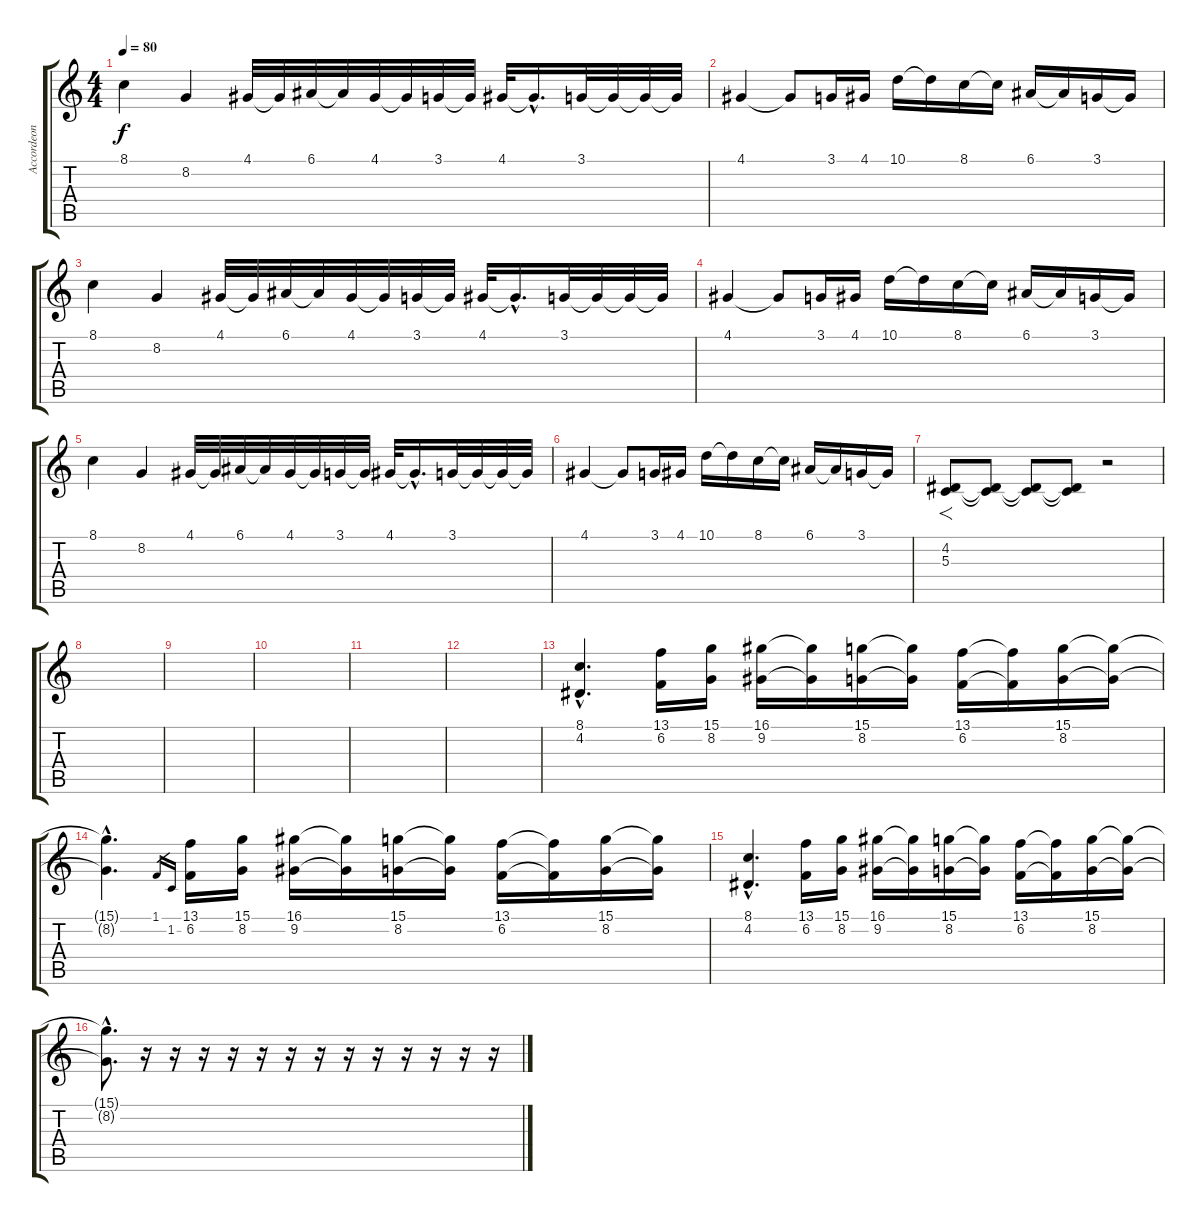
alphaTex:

\track ("Accordeon" "Accordeon") {instrument accordion}
\staff {score tabs}
\tuning (E4 B3 G3 D3 A2 E2) {hide}
\ts (4 4)
\tempo 80
\clef g2
\ks c
8.1.4{dy f} 8.2.4 4.1.32 4.1{t}.32 6.1.32 6.1{t}.32 4.1.32 4.1{t}.32 3.1.32 3.1{t}.32 4.1.32 4.1{hac t}.16{d} 3.1.32 3.1{t}.32 3.1{t}.32 3.1{t}.32 |
4.1.4 4.1{t}.8 3.1.16 4.1.16 10.1.16 10.1{t}.16 8.1.16 8.1{t}.16 6.1.16 6.1{t}.16 3.1.16 3.1{t}.16 |
8.1.4 8.2.4 4.1.32 4.1{t}.32 6.1.32 6.1{t}.32 4.1.32 4.1{t}.32 3.1.32 3.1{t}.32 4.1.32 4.1{hac t}.16{d} 3.1.32 3.1{t}.32 3.1{t}.32 3.1{t}.32 |
4.1.4 4.1{t}.8 3.1.16 4.1.16 10.1.16 10.1{t}.16 8.1.16 8.1{t}.16 6.1.16 6.1{t}.16 3.1.16 3.1{t}.16 |
8.1.4 8.2.4 4.1.32 4.1{t}.32 6.1.32 6.1{t}.32 4.1.32 4.1{t}.32 3.1.32 3.1{t}.32 4.1.32 4.1{hac t}.16{d} 3.1.32 3.1{t}.32 3.1{t}.32 3.1{t}.32 |
4.1.4 4.1{t}.8 3.1.16 4.1.16 10.1.16 10.1{t}.16 8.1.16 8.1{t}.16 6.1.16 6.1{t}.16 3.1.16 3.1{t}.16 |
(4.2 5.3).8{f} (4.2{t} 5.3{t}).8 (4.2{t} 5.3{t}).8 (4.2{t} 5.3{t}).8 r.2 |
|
|
|
|
|
(8.1{hac} 4.2{hac}).4{d} (13.1 6.2).16 (15.1 8.2).16 (16.1 9.2).16 (16.1{t} 9.2{t}).16 (15.1 8.2).16 (15.1{t} 8.2{t}).16 (13.1 6.2).16 (13.1{t} 6.2{t}).16 (15.1 8.2).16 (15.1{t} 8.2{t}).16 |
(15.1{hac t} 8.2{hac t}).4{d} 1.1.16{gr} 1.2.16{gr} (13.1 6.2).16 (15.1 8.2).16 (16.1 9.2).16 (16.1{t} 9.2{t}).16 (15.1 8.2).16 (15.1{t} 8.2{t}).16 (13.1 6.2).16 (13.1{t} 6.2{t}).16 (15.1 8.2).16 (15.1{t} 8.2{t}).16 |
(8.1{hac} 4.2{hac}).4{d} (13.1 6.2).16 (15.1 8.2).16 (16.1 9.2).16 (16.1{t} 9.2{t}).16 (15.1 8.2).16 (15.1{t} 8.2{t}).16 (13.1 6.2).16 (13.1{t} 6.2{t}).16 (15.1 8.2).16 (15.1{t} 8.2{t}).16 |
(15.1{hac t} 8.2{hac t}).8{d} r.16 r.16 r.16 r.16 r.16 r.16 r.16 r.16 r.16 r.16 r.16 r.16 r.16
